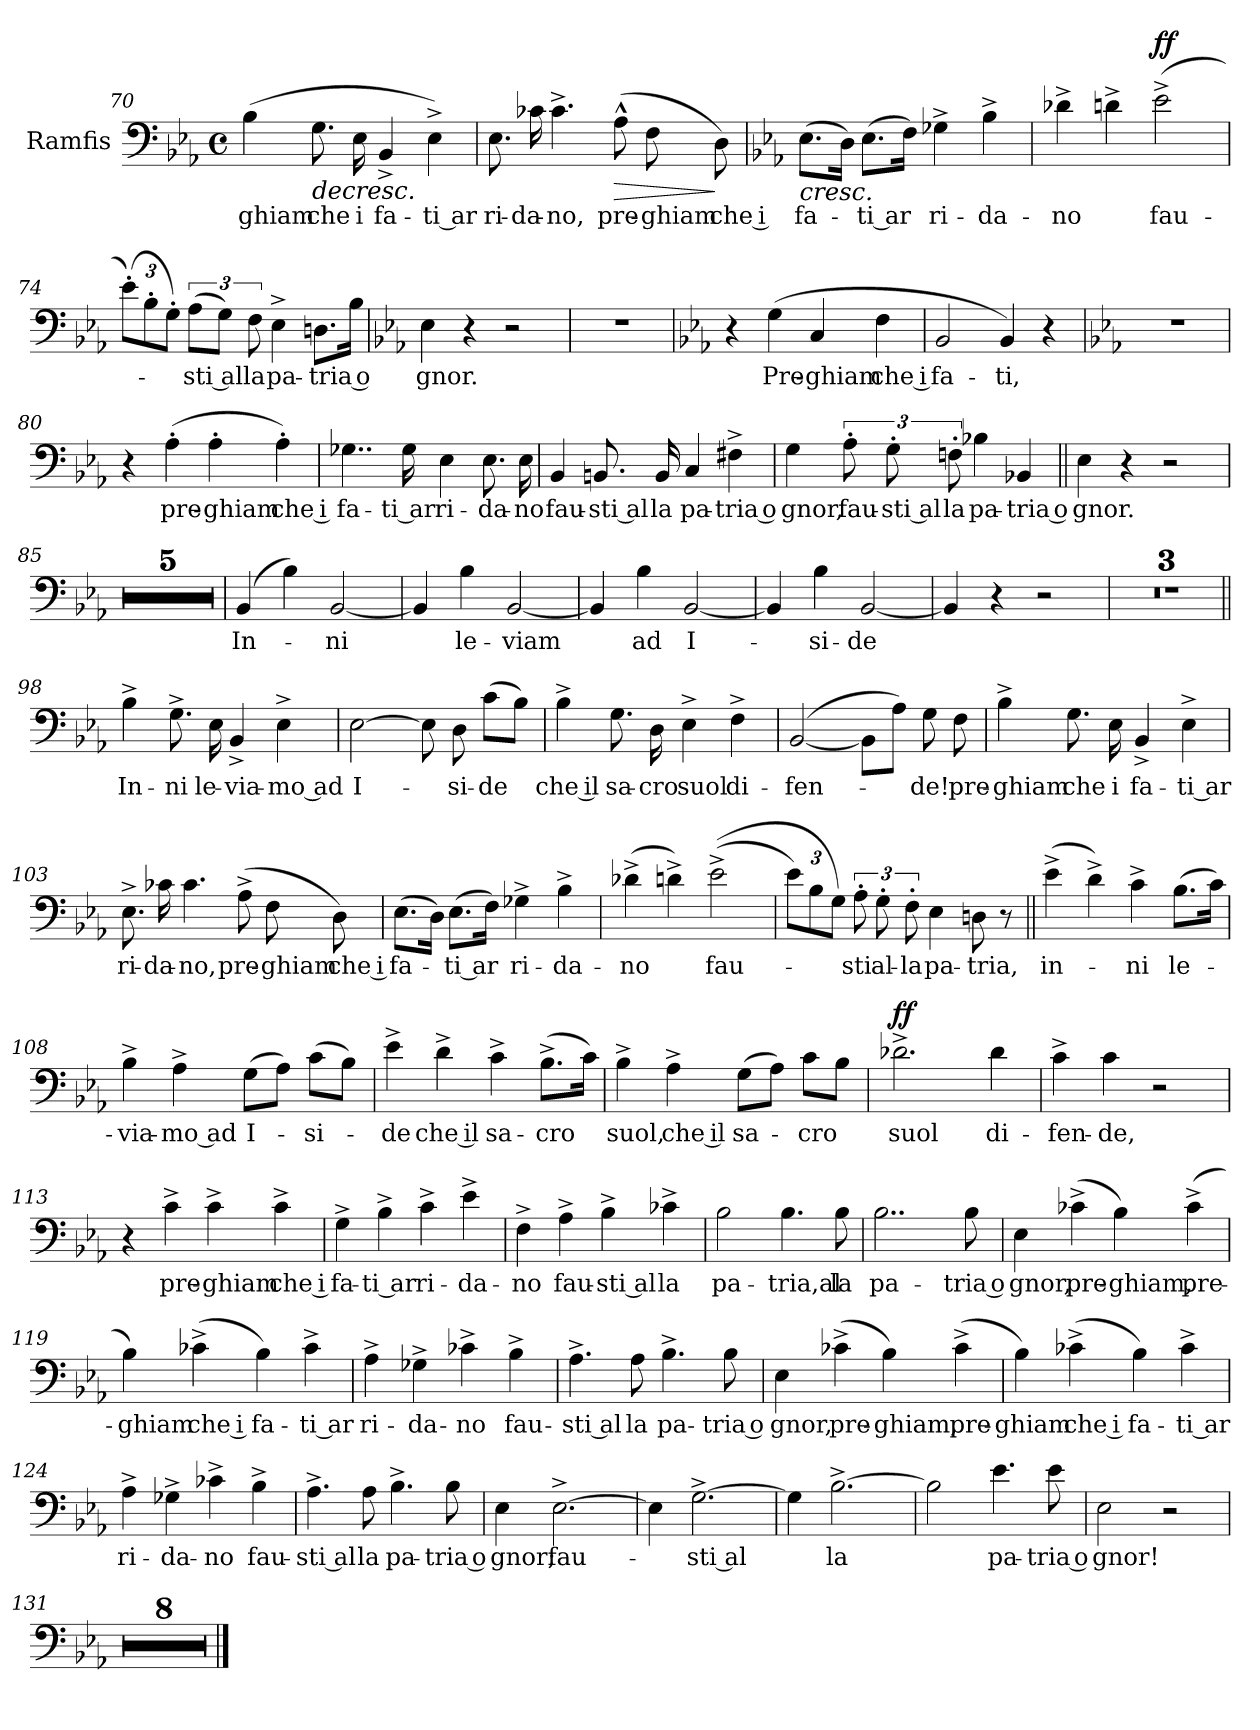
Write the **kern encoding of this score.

**kern	**text	**dynam
*part1	*part1	*part1
*staff1	*staff1	*staff1
*I"Ramfis	*	*
*I'Ram.	*	*
*clefF4	*	*
*k[b-e-a-]	*	*
*M4/4	*	*
*met(c)	*	*
=70	=70	=70
!	!LO:LY:b:color=#0055FF	!
(>4B-\	-ghiam	.
!	!LO:LY:b:color=#0055FF	!LO:HP:b
8.G\	che	>
!	!LO:LY:b:color=#0055FF	!
16E-\	i	.
!	!LO:LY:b:color=#0055FF	!
4BB-^/	fa-	.
!	!LO:LY:b:color=#0055FF	!
4E-^\)	ti ar	.
=71	=71	=71
!	!LO:LY:b:color=#0055FF	!
8.E-\	-ri-	.
!	!LO:LY:b:color=#0055FF	!
16c-X\	-da-	.
!	!LO:LY:b:color=#0055FF	!
4.c-^\	-no,	.
!	!LO:LY:b:color=#0055FF	!LO:HP:b
(>8A-^^\	pre-	>
!	!LO:LY:b:color=#0055FF	!
8F\	-ghiam	.
!	!LO:LY:b:color=#0055FF	!
8D\)	che i	]
!!LO:LB:g=z
=72	=72	=72
*k[b-e-a-]	*	*
!	!LO:LY:b:color=#0055FF	!LO:HP:b
(>8.E-\L	fa-	<
16D\Jk)	.	.
!	!LO:LY:b:color=#0055FF	!
(>8.E-\L	ti ar	.
16F\Jk)	.	.
!	!LO:LY:b:color=#0055FF	!
4G-X^\	-ri-	.
!	!LO:LY:b:color=#0055FF	!
4B-^\	-da-	.
=73	=73	=73
!	!LO:LY:b:color=#0055FF	!
4d-X^\	-no	.
4dn^\	.	]
!	!LO:LY:b:color=#0055FF	!LO:DY:a
(>2e-^\	fau-	ff
.	.	[
=74	=74	=74
*Xbrackettup	*	*
(>12e-'\L)	.	.
12B-'\	.	.
12G'\J)	.	.
*brackettup	*	*
!	!LO:LY:b:color=#0055FF	!
(>12A-\L	sti al	.
12G\J)	.	.
!	!LO:LY:b:color=#0055FF	!
12F\	-la	.
!	!LO:LY:b:color=#0055FF	!
4E-^\	pa-	.
!	!LO:LY:b:color=#0055FF	!
8.Dn\L	tria o	.
16B-\Jk	.	.
!!LO:PB:g=z
=75	=75	=75
*k[b-e-a-]	*	*
!	!LO:LY:b:color=#0055FF	!
4E-\	-gnor.	.
4r	.	.
2r	.	.
=76	=76	=76
1r	.	.
!!LO:PB:g=z
=77	=77	=77
*k[b-e-a-]	*	*
4r	.	.
!	!LO:LY:b:color=#0055FF	!
(>4G\	Pre-	.
!	!LO:LY:b:color=#0055FF	!
4C/	-ghiam	.
!	!LO:LY:b:color=#0055FF	!
4F\	che i	.
=78	=78	=78
!	!LO:LY:b:color=#0055FF	!
2BB-/	fa-	.
!	!LO:LY:b:color=#0055FF	!
4BB-/)	-ti,	.
4r	.	.
!!LO:PB:g=z
=79	=79	=79
*k[b-e-a-]	*	*
1r	.	.
=80	=80	=80
4r	.	.
!	!LO:LY:b:color=#0055FF	!
(>4A-'\	pre-	.
!	!LO:LY:b:color=#0055FF	!
4A-'\	-ghiam	.
!	!LO:LY:b:color=#0055FF	!
4A-'\)	che i	.
!!LO:PB:g=z
=81	=81	=81
!	!LO:LY:b:color=#0055FF	!
4..G-X\	fa-	.
!	!LO:LY:b:color=#0055FF	!
16G-\	ti ar	.
!	!LO:LY:b:color=#0055FF	!
4E-\	-ri-	.
!	!LO:LY:b:color=#0055FF	!
8.E-\	-da-	.
!	!LO:LY:b:color=#0055FF	!
16E-\	-no	.
=82	=82	=82
!	!LO:LY:b:color=#0055FF	!
4BB-/	fau-	.
!	!LO:LY:b:color=#0055FF	!
8.BBn/	sti al	.
!	!LO:LY:b:color=#0055FF	!
16BB/	-la	.
!	!LO:LY:b:color=#0055FF	!
4C/	pa-	.
!	!LO:LY:b:color=#0055FF	!
4F#X^\	tria o	.
!!LO:PB:g=z
=83	=83	=83
!	!LO:LY:b:color=#0055FF	!
4G\	-gnor,	.
!	!LO:LY:b:color=#0055FF	!
12A-'\	fau-	.
!	!LO:LY:b:color=#0055FF	!
12G'\	sti al	.
!	!LO:LY:b:color=#0055FF	!
12Fn'\	-la	.
!	!LO:LY:b:color=#0055FF	!
4B-X\	pa-	.
!	!LO:LY:b:color=#0055FF	!
4BB-X/	tria o	.
=84||	=84||	=84||
!	!LO:LY:b:color=#0055FF	!
4E-\	-gnor.	.
4r	.	.
2r	.	.
!!LO:PB:g=z
=85	=85	=85
1r	.	.
=86	=86	=86
1r	.	.
=87	=87	=87
1r	.	.
!!LO:LB:g=z
=88	=88	=88
1r	.	.
=89	=89	=89
1r	.	.
=90	=90	=90
!	!LO:LY:b:color=#0055FF	!
(>4BB-/	In-	.
4B-\)	.	.
!	!LO:LY:b:color=#0055FF	!
[2BB-/	-ni	.
!!LO:PB:g=z
=91	=91	=91
4BB-/]	.	.
!	!LO:LY:b:color=#0055FF	!
4B-\	le-	.
!	!LO:LY:b:color=#0055FF	!
[2BB-/	-viam	.
=92	=92	=92
4BB-/]	.	.
!	!LO:LY:b:color=#0055FF	!
4B-\	ad	.
!	!LO:LY:b:color=#0055FF	!
[2BB-/	I-	.
=93	=93	=93
4BB-/]	.	.
!	!LO:LY:b:color=#0055FF	!
4B-\	-si-	.
!	!LO:LY:b:color=#0055FF	!
[2BB-/	-de	.
!!LO:PB:g=z
=94	=94	=94
4BB-/]	.	.
4r	.	.
2r	.	.
=95	=95	=95
1r	.	.
=96	=96	=96
1r	.	.
=97	=97	=97
1r	.	.
!!LO:PB:g=z
=98||	=98||	=98||
!	!LO:LY:b:color=#0055FF	!
4B-^\	In-	.
!	!LO:LY:b:color=#0055FF	!
8.G^\	-ni	.
!	!LO:LY:b:color=#0055FF	!
16E-\	le-	.
!	!LO:LY:b:color=#0055FF	!
4BB-^/	-via-	.
!	!LO:LY:b:color=#0055FF	!
4E-^\	mo ad	.
=99	=99	=99
!	!LO:LY:b:color=#0055FF	!
[2E-\	I-	.
8E-\]	.	.
!	!LO:LY:b:color=#0055FF	!
8D\	-si-	.
!	!LO:LY:b:color=#0055FF	!
(>8c\L	-de	.
8B-\J)	.	.
!!LO:PB:g=z
=100	=100	=100
!	!LO:LY:b:color=#0055FF	!
4B-^\	che il	.
!	!LO:LY:b:color=#0055FF	!
8.G\	sa-	.
!	!LO:LY:b:color=#0055FF	!
16D\	-cro	.
!	!LO:LY:b:color=#0055FF	!
4E-^\	suol	.
!	!LO:LY:b:color=#0055FF	!
4F^\	di-	.
=101	=101	=101
!	!LO:LY:b:color=#0055FF	!
(>[2BB-/	-fen-	.
8BB-\L]	.	.
8A-\J)	.	.
!	!LO:LY:b:color=#0055FF	!
8G\	-de!	.
!	!LO:LY:b:color=#0055FF	!
8F\	pre-	.
!!LO:PB:g=z
=102	=102	=102
!	!LO:LY:b:color=#0055FF	!
4B-^\	-ghiam	.
!	!LO:LY:b:color=#0055FF	!
8.G\	che	.
!	!LO:LY:b:color=#0055FF	!
16E-\	i	.
!	!LO:LY:b:color=#0055FF	!
4BB-^/	fa-	.
!	!LO:LY:b:color=#0055FF	!
4E-^\	ti ar	.
=103	=103	=103
!	!LO:LY:b:color=#0055FF	!
8.E-^\	-ri-	.
!	!LO:LY:b:color=#0055FF	!
16c-X\	-da-	.
!	!LO:LY:b:color=#0055FF	!
4.c-\	-no,	.
!	!LO:LY:b:color=#0055FF	!
(>8A-^\	pre-	.
!	!LO:LY:b:color=#0055FF	!
8F\	-ghiam	.
!	!LO:LY:b:color=#0055FF	!
8D\)	che i	.
!!LO:PB:g=z
=104	=104	=104
!	!LO:LY:b:color=#0055FF	!
(>8.E-\L	fa-	.
16D\Jk)	.	.
!	!LO:LY:b:color=#0055FF	!
(>8.E-\L	ti ar	.
16F\Jk)	.	.
!	!LO:LY:b:color=#0055FF	!
4G-X^\	-ri-	.
!	!LO:LY:b:color=#0055FF	!
4B-^\	-da-	.
=105	=105	=105
!	!LO:LY:b:color=#0055FF	!
(>4d-X^\	-no	.
4dn^\)	.	.
!	!LO:LY:b:color=#0055FF	!
(>(>2e-^\	fau-	.
!!LO:PB:g=z
=106	=106	=106
*Xbrackettup	*	*
12e-\L)	.	.
12B-\	.	.
12G\J)	.	.
*brackettup	*	*
!	!LO:LY:b:color=#0055FF	!
12A-'\	-sti	.
!	!LO:LY:b:color=#0055FF	!
12G'\	al-	.
!	!LO:LY:b:color=#0055FF	!
12F'\	-la	.
!	!LO:LY:b:color=#0055FF	!
4E-\	pa-	.
!	!LO:LY:b:color=#0055FF	!
8Dn\	-tria,	.
8r	.	.
=107||	=107||	=107||
!	!LO:LY:b:color=#0055FF	!
(>4e-^\	in-	.
4d^\)	.	.
!	!LO:LY:b:color=#0055FF	!
4c^\	-ni	.
!	!LO:LY:b:color=#0055FF	!
(>8.B-\L	le-	.
16c\Jk)	.	.
!!LO:PB:g=z
=108	=108	=108
!	!LO:LY:b:color=#0055FF	!
4B-^\	-via-	.
!	!LO:LY:b:color=#0055FF	!
4A-^\	mo ad	.
!	!LO:LY:b:color=#0055FF	!
(>8G\L	I-	.
8A-\J)	.	.
!	!LO:LY:b:color=#0055FF	!
(>8c\L	-si-	.
8B-\J)	.	.
=109	=109	=109
!	!LO:LY:b:color=#0055FF	!
4e-^\	-de	.
!	!LO:LY:b:color=#0055FF	!
4d^\	che il	.
!	!LO:LY:b:color=#0055FF	!
4c^\	sa-	.
!	!LO:LY:b:color=#0055FF	!
(>8.B-^\L	-cro	.
16c\Jk)	.	.
=110	=110	=110
!	!LO:LY:b:color=#0055FF	!
4B-^\	suol,	.
!	!LO:LY:b:color=#0055FF	!
4A-^\	che il	.
!	!LO:LY:b:color=#0055FF	!
(>8G\L	sa-	.
8A-\J)	.	.
!	!LO:LY:b:color=#0055FF	!
8c\L	-cro	.
8B-\J	.	.
!!LO:PB:g=z
=111	=111	=111
!	!LO:LY:b:color=#0055FF	!LO:DY:a
2.d-X^\	suol	ff
!	!LO:LY:b:color=#0055FF	!
4d-\	di-	.
=112	=112	=112
!	!LO:LY:b:color=#0055FF	!
4c^\	-fen-	.
!	!LO:LY:b:color=#0055FF	!
4c\	-de,	.
2r	.	.
=113	=113	=113
4r	.	.
!	!LO:LY:b:color=#0055FF	!
4c^\	pre-	.
!	!LO:LY:b:color=#0055FF	!
4c^\	-ghiam	.
!	!LO:LY:b:color=#0055FF	!
4c^\	che i	.
=114	=114	=114
!	!LO:LY:b:color=#0055FF	!
4G^\	fa-	.
!	!LO:LY:b:color=#0055FF	!
4B-^\	ti ar	.
!	!LO:LY:b:color=#0055FF	!
4c^\	-ri-	.
!	!LO:LY:b:color=#0055FF	!
4e-^\	-da-	.
!!LO:PB:g=z
=115	=115	=115
!	!LO:LY:b:color=#0055FF	!
4F^\	-no	.
!	!LO:LY:b:color=#0055FF	!
4A-^\	fau-	.
!	!LO:LY:b:color=#0055FF	!
4B-^\	sti al	.
!	!LO:LY:b:color=#0055FF	!
4c-X^\	-la	.
=116	=116	=116
!	!LO:LY:b:color=#0055FF	!
2B-\	pa-	.
!	!LO:LY:b:color=#0055FF	!
4.B-\	-tria,al	.
!	!LO:LY:b:color=#0055FF	!
8B-\	la	.
=117	=117	=117
!	!LO:LY:b:color=#0055FF	!
2..B-\	pa-	.
!	!LO:LY:b:color=#0055FF	!
8B-\	tria o	.
!!LO:PB:g=z
=118	=118	=118
!	!LO:LY:b:color=#0055FF	!
4E-\	-gnor,	.
!	!LO:LY:b:color=#0055FF	!
(>4c-X^\	pre-	.
!	!LO:LY:b:color=#0055FF	!
4B-\)	-ghiam,	.
!	!LO:LY:b:color=#0055FF	!
(>4c-^\	pre-	.
=119	=119	=119
!	!LO:LY:b:color=#0055FF	!
4B-\)	-ghiam	.
!	!LO:LY:b:color=#0055FF	!
(>4c-X^\	che i	.
!	!LO:LY:b:color=#0055FF	!
4B-\)	fa-	.
!	!LO:LY:b:color=#0055FF	!
4c-^\	ti ar	.
=120	=120	=120
!	!LO:LY:b:color=#0055FF	!
4A-^\	-ri-	.
!	!LO:LY:b:color=#0055FF	!
4G-X^\	-da-	.
!	!LO:LY:b:color=#0055FF	!
4c-X^\	-no	.
!	!LO:LY:b:color=#0055FF	!
4B-^\	fau-	.
!!LO:PB:g=z
=121	=121	=121
!	!LO:LY:b:color=#0055FF	!
4.A-^\	sti al	.
!	!LO:LY:b:color=#0055FF	!
8A-\	la	.
!	!LO:LY:b:color=#0055FF	!
4.B-^\	pa-	.
!	!LO:LY:b:color=#0055FF	!
8B-\	tria o	.
=122	=122	=122
!	!LO:LY:b:color=#0055FF	!
4E-\	-gnor,	.
!	!LO:LY:b:color=#0055FF	!
(>4c-X^\	pre-	.
!	!LO:LY:b:color=#0055FF	!
4B-\)	-ghiam,	.
!	!LO:LY:b:color=#0055FF	!
(>4c-^\	pre-	.
=123	=123	=123
!	!LO:LY:b:color=#0055FF	!
4B-\)	-ghiam	.
!	!LO:LY:b:color=#0055FF	!
(>4c-X^\	che i	.
!	!LO:LY:b:color=#0055FF	!
4B-\)	fa-	.
!	!LO:LY:b:color=#0055FF	!
4c-^\	ti ar	.
!!LO:PB:g=z
=124	=124	=124
!	!LO:LY:b:color=#0055FF	!
4A-^\	-ri-	.
!	!LO:LY:b:color=#0055FF	!
4G-X^\	-da-	.
!	!LO:LY:b:color=#0055FF	!
4c-X^\	-no	.
!	!LO:LY:b:color=#0055FF	!
4B-^\	fau-	.
=125	=125	=125
!	!LO:LY:b:color=#0055FF	!
4.A-^\	sti al	.
!	!LO:LY:b:color=#0055FF	!
8A-\	-la	.
!	!LO:LY:b:color=#0055FF	!
4.B-^\	pa-	.
!	!LO:LY:b:color=#0055FF	!
8B-\	tria o	.
=126	=126	=126
!	!LO:LY:b:color=#0055FF	!
4E-\	-gnor;	.
!	!LO:LY:b:color=#0055FF	!
[2.E-^\	fau-	.
!!LO:PB:g=z
=127	=127	=127
4E-\]	.	.
!	!LO:LY:b:color=#0055FF	!
[2.G^\	sti al	.
=128	=128	=128
4G\]	.	.
!	!LO:LY:b:color=#0055FF	!
[2.B-^\	-la	.
=129	=129	=129
2B-\]	.	.
!	!LO:LY:b:color=#0055FF	!
4.e-\	pa-	.
!	!LO:LY:b:color=#0055FF	!
8e-\	tria o	.
!!LO:PB:g=z
=130	=130	=130
!	!LO:LY:b:color=#0055FF	!
2E-\	-gnor!	.
2r	.	.
=131	=131	=131
1r	.	.
=132	=132	=132
1r	.	.
=133	=133	=133
1r	.	.
!!LO:LB:g=z
=134	=134	=134
1r	.	.
=135	=135	=135
1r	.	.
=136	=136	=136
1r	.	.
=137	=137	=137
1r	.	.
=138	=138	=138
1r	.	.
==	==	==
*-	*-	*-
